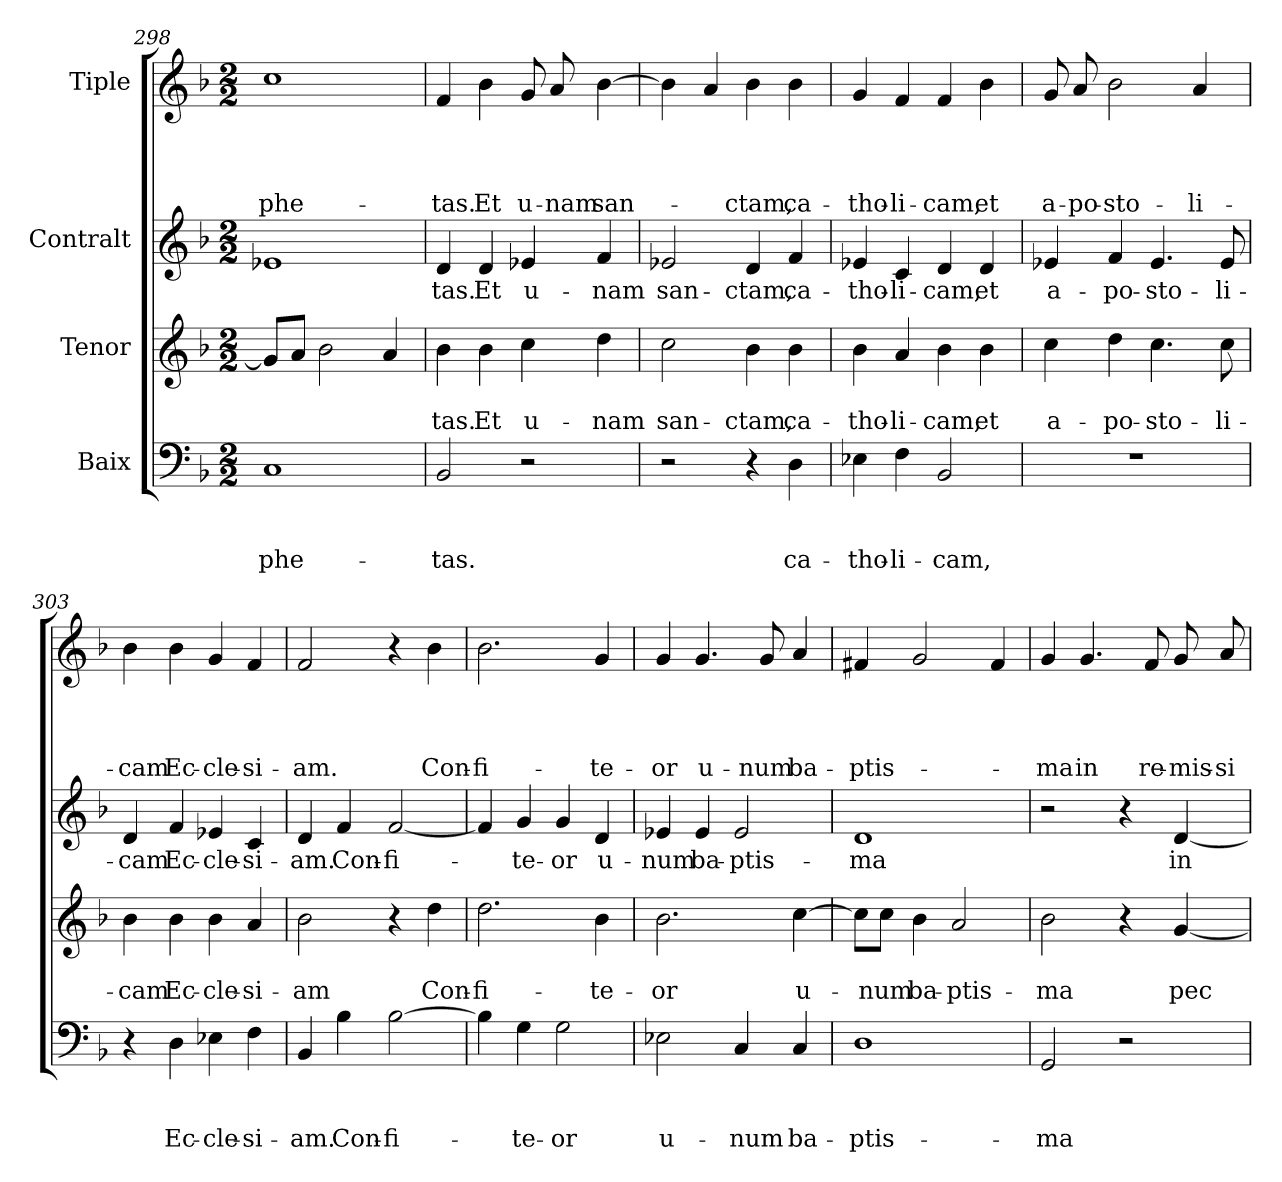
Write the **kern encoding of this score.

**kern	**text	**text	**text	**kern	**text	**text	**kern	**text	**kern	**text	**text	**text	**text
*part4	*part4	*part4	*part4	*part3	*part3	*part3	*part2	*part2	*part1	*part1	*part1	*part1	*part1
*staff4	*staff4	*staff4	*staff4	*staff3	*staff3	*staff3	*staff2	*staff2	*staff1	*staff1	*staff1	*staff1	*staff1
*I"Baix	*	*	*	*I"Tenor	*	*	*I"Contralt	*	*I"Tiple	*	*	*	*
*clefF4	*	*	*	*clefG2	*	*	*clefG2	*	*clefG2	*	*	*	*
*k[b-]	*	*	*	*k[b-]	*	*	*k[b-]	*	*k[b-]	*	*	*	*
*F:	*	*	*	*F:	*	*	*F:	*	*F:	*	*	*	*
*M2/2	*	*	*	*M2/2	*	*	*M2/2	*	*M2/2	*	*	*	*
=298	=298	=298	=298	=298	=298	=298	=298	=298	=298	=298	=298	=298	=298
!	!	!	!LO:LY:b	!	!	!	!	!	!	!	!	!	!LO:LY:b
1C	.	.	-phe-	8g/L]	.	.	1e-X	.	1cc	.	.	.	-phe-
.	.	.	.	8a/J	.	.	.	.	.	.	.	.	.
.	.	.	.	2b-\	.	.	.	.	.	.	.	.	.
.	.	.	.	4a/	.	.	.	.	.	.	.	.	.
!!LO:LB:g=z
=299	=299	=299	=299	=299	=299	=299	=299	=299	=299	=299	=299	=299	=299
!	!	!	!LO:LY:b	!	!	!LO:LY:b	!	!LO:LY:b	!	!	!	!	!LO:LY:b
2BB-/	.	.	-tas.	4b-\	.	-tas.	4d/	-tas.	4f/	.	.	.	-tas.
!	!	!	!	!	!	!LO:LY:b	!	!LO:LY:b	!	!	!	!	!LO:LY:b
.	.	.	.	4b-\	.	Et	4d/	Et	4b-\	.	.	.	Et
!	!	!	!	!	!	!LO:LY:b	!	!LO:LY:b	!	!	!	!	!LO:LY:b
2r	.	.	.	4cc\	.	u-	4e-X/	u-	8g/	.	.	.	u-
!	!	!	!	!	!	!	!	!	!	!	!	!	!LO:LY:b
.	.	.	.	.	.	.	.	.	8a/	.	.	.	-nam
!	!	!	!	!	!	!LO:LY:b	!	!LO:LY:b	!	!	!	!	!LO:LY:b
.	.	.	.	4dd\	.	-nam	4f/	-nam	[>4b-\	.	.	.	san-
=300	=300	=300	=300	=300	=300	=300	=300	=300	=300	=300	=300	=300	=300
!	!	!	!	!	!	!LO:LY:b	!	!LO:LY:b	!	!	!	!	!
2r	.	.	.	2cc\	.	san-	2e-X/	san-	4b-\]	.	.	.	.
.	.	.	.	.	.	.	.	.	4a/	.	.	.	.
!	!	!	!	!	!	!LO:LY:b	!	!LO:LY:b	!	!	!	!	!LO:LY:b
4r	.	.	.	4b-\	.	-ctam,	4d/	-ctam,	4b-\	.	.	.	-ctam,
!	!	!	!LO:LY:b	!	!	!LO:LY:b	!	!LO:LY:b	!	!	!	!	!LO:LY:b
4D\	.	.	ca-	4b-\	.	ca-	4f/	ca-	4b-\	.	.	.	ca-
=301	=301	=301	=301	=301	=301	=301	=301	=301	=301	=301	=301	=301	=301
!	!	!	!LO:LY:b	!	!	!LO:LY:b	!	!LO:LY:b	!	!	!	!	!LO:LY:b
4E-X\	.	.	-tho-	4b-\	.	-tho-	4e-X/	-tho-	4g/	.	.	.	-tho-
!	!	!	!LO:LY:b	!	!	!LO:LY:b	!	!LO:LY:b	!	!	!	!	!LO:LY:b
4F\	.	.	-li-	4a/	.	-li-	4c/	-li-	4f/	.	.	.	-li-
!	!	!	!LO:LY:b	!	!	!LO:LY:b	!	!LO:LY:b	!	!	!	!	!LO:LY:b
2BB-/	.	.	-cam,	4b-\	.	-cam,	4d/	-cam,	4f/	.	.	.	-cam,
!	!	!	!	!	!	!LO:LY:b	!	!LO:LY:b	!	!	!	!	!LO:LY:b
.	.	.	.	4b-\	.	et	4d/	et	4b-\	.	.	.	et
=302	=302	=302	=302	=302	=302	=302	=302	=302	=302	=302	=302	=302	=302
!	!	!	!	!	!	!LO:LY:b	!	!LO:LY:b	!	!	!	!	!LO:LY:b
1r	.	.	.	4cc\	.	a-	4e-X/	a-	8g/	.	.	.	a-
!	!	!	!	!	!	!	!	!	!	!	!	!	!LO:LY:b
.	.	.	.	.	.	.	.	.	8a/	.	.	.	-po-
!	!	!	!	!	!	!LO:LY:b	!	!LO:LY:b	!	!	!	!	!LO:LY:b
.	.	.	.	4dd\	.	-po-	4f/	-po-	2b-\	.	.	.	-sto-
!	!	!	!	!	!	!LO:LY:b	!	!LO:LY:b	!	!	!	!	!
.	.	.	.	4.cc\	.	-sto-	4.e-/	-sto-	.	.	.	.	.
!	!	!	!	!	!	!	!	!	!	!	!	!	!LO:LY:b
.	.	.	.	.	.	.	.	.	4a/	.	.	.	-li-
!	!	!	!	!	!	!LO:LY:b	!	!LO:LY:b	!	!	!	!	!
.	.	.	.	8cc\	.	-li-	8e-/	-li-	.	.	.	.	.
=303	=303	=303	=303	=303	=303	=303	=303	=303	=303	=303	=303	=303	=303
!	!	!	!	!	!	!LO:LY:b	!	!LO:LY:b	!	!	!	!	!LO:LY:b
4r	.	.	.	4b-\	.	-cam	4d/	-cam	4b-\	.	.	.	-cam
!	!	!	!LO:LY:b	!	!	!LO:LY:b	!	!LO:LY:b	!	!	!	!	!LO:LY:b
4D\	.	.	Ec-	4b-\	.	Ec-	4f/	Ec-	4b-\	.	.	.	Ec-
!	!	!	!LO:LY:b	!	!	!LO:LY:b	!	!LO:LY:b	!	!	!	!	!LO:LY:b
4E-X\	.	.	-cle-	4b-\	.	-cle-	4e-X/	-cle-	4g/	.	.	.	-cle-
!	!	!	!LO:LY:b	!	!	!LO:LY:b	!	!LO:LY:b	!	!	!	!	!LO:LY:b
4F\	.	.	-si-	4a/	.	-si-	4c/	-si-	4f/	.	.	.	-si-
=304	=304	=304	=304	=304	=304	=304	=304	=304	=304	=304	=304	=304	=304
!	!	!	!LO:LY:b	!	!	!LO:LY:b	!	!LO:LY:b	!	!	!	!	!LO:LY:b
4BB-/	.	.	-am.	2b-\	.	-am	4d/	-am.	2f/	.	.	.	-am.
!	!	!	!LO:LY:b	!	!	!	!	!LO:LY:b	!	!	!	!	!
4B-\	.	.	Con-	.	.	.	4f/	Con-	.	.	.	.	.
!	!	!	!LO:LY:b	!	!	!	!	!LO:LY:b	!	!	!	!	!
[>2B-\	.	.	-fi-	4r	.	.	[<2f/	-fi-	4r	.	.	.	.
!	!	!	!	!	!	!LO:LY:b	!	!	!	!	!	!	!LO:LY:b
.	.	.	.	4dd\	.	Con-	.	.	4b-\	.	.	.	Con-
!!LO:LB:g=z
=305	=305	=305	=305	=305	=305	=305	=305	=305	=305	=305	=305	=305	=305
!	!	!	!	!	!	!LO:LY:b	!	!	!	!	!	!	!LO:LY:b
4B-\]	.	.	.	2.dd\	.	-fi-	4f/]	.	2.b-\	.	.	.	-fi-
!	!	!	!LO:LY:b	!	!	!	!	!LO:LY:b	!	!	!	!	!
4G\	.	.	-te-	.	.	.	4g/	-te-	.	.	.	.	.
!	!	!	!LO:LY:b	!	!	!	!	!LO:LY:b	!	!	!	!	!
2G\	.	.	-or	.	.	.	4g/	-or	.	.	.	.	.
!	!	!	!	!	!	!LO:LY:b	!	!LO:LY:b	!	!	!	!	!LO:LY:b
.	.	.	.	4b-\	.	-te-	4d/	u-	4g/	.	.	.	-te-
=306	=306	=306	=306	=306	=306	=306	=306	=306	=306	=306	=306	=306	=306
!	!	!	!LO:LY:b	!	!	!LO:LY:b	!	!LO:LY:b	!	!	!	!	!LO:LY:b
2E-X\	.	.	u-	2.b-\	.	-or	4e-X/	-num	4g/	.	.	.	-or
!	!	!	!	!	!	!	!	!LO:LY:b	!	!	!	!	!LO:LY:b
.	.	.	.	.	.	.	4e-/	ba-	4.g/	.	.	.	u-
!	!	!	!LO:LY:b	!	!	!	!	!LO:LY:b	!	!	!	!	!
4C/	.	.	-num	.	.	.	2e-/	-ptis-	.	.	.	.	.
!	!	!	!	!	!	!	!	!	!	!	!	!	!LO:LY:b
.	.	.	.	.	.	.	.	.	8g/	.	.	.	-num
!	!	!	!LO:LY:b	!	!	!LO:LY:b	!	!	!	!	!	!	!LO:LY:b
4C/	.	.	ba-	[>4cc\	.	u-	.	.	4a/	.	.	.	ba-
=307	=307	=307	=307	=307	=307	=307	=307	=307	=307	=307	=307	=307	=307
!	!	!	!LO:LY:b	!	!	!	!	!LO:LY:b	!	!	!	!	!LO:LY:b
1D	.	.	-ptis-	8cc\L]	.	.	1d	-ma	4f#X/	.	.	.	-ptis-
!	!	!	!	!	!	!LO:LY:b	!	!	!	!	!	!	!
.	.	.	.	8cc\J	.	-num	.	.	.	.	.	.	.
!	!	!	!	!	!	!LO:LY:b	!	!	!	!	!	!	!
.	.	.	.	4b-\	.	ba-	.	.	2g/	.	.	.	.
!	!	!	!	!	!	!LO:LY:b	!	!	!	!	!	!	!
.	.	.	.	2a/	.	-ptis-	.	.	.	.	.	.	.
.	.	.	.	.	.	.	.	.	4f#/	.	.	.	.
=308	=308	=308	=308	=308	=308	=308	=308	=308	=308	=308	=308	=308	=308
!	!	!	!LO:LY:b	!	!	!LO:LY:b	!	!	!	!	!	!	!LO:LY:b
2GG/	.	.	-ma	2b-\	.	-ma	2r	.	4g/	.	.	.	-ma
!	!	!	!	!	!	!	!	!	!	!	!	!	!LO:LY:b
.	.	.	.	.	.	.	.	.	4.g/	.	.	.	in
2r	.	.	.	4r	.	.	4r	.	.	.	.	.	.
!	!	!	!	!	!	!	!	!	!	!	!	!	!LO:LY:b
.	.	.	.	.	.	.	.	.	8f/	.	.	.	re-
!	!	!	!	!	!	!LO:LY:b	!	!LO:LY:b	!	!	!	!	!LO:LY:b
.	.	.	.	[<4g/	.	pec-	[<4d/	in	8g/	.	.	.	-mis-
!	!	!	!	!	!	!	!	!	!	!	!	!	!LO:LY:b
.	.	.	.	.	.	.	.	.	8a/	.	.	.	-si-
=	=	=	=	=	=	=	=	=	=	=	=	=	=
*-	*-	*-	*-	*-	*-	*-	*-	*-	*-	*-	*-	*-	*-
